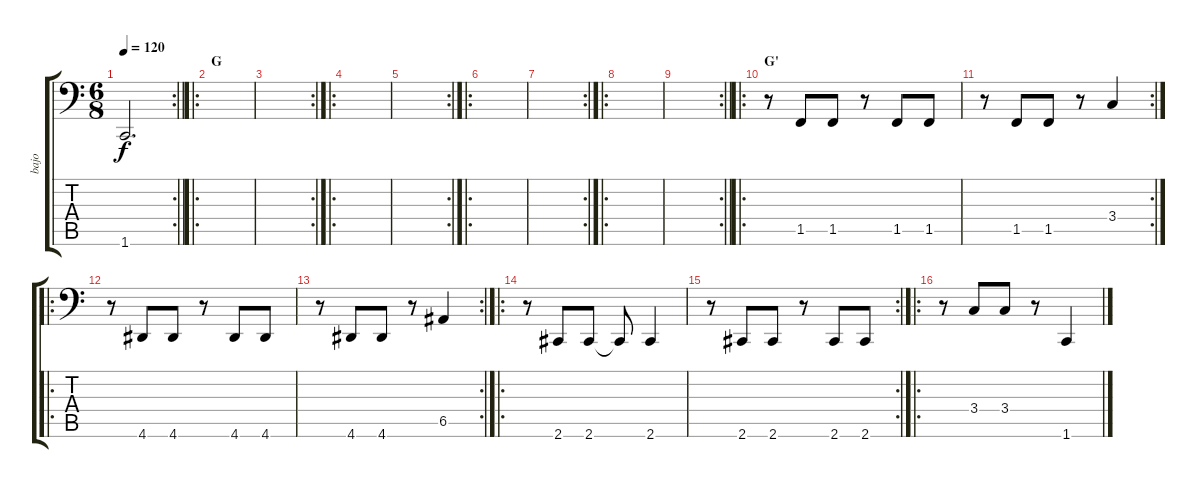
\track ("bajo" "bajo") {instrument electricbassfinger}
\staff {score tabs}
\tuning (C3 G2 D2 A1 E1 B0) {hide}
\rc 2
\ts (6 8)
\tempo 120
\clef f4
\barLineRight lightlight
\ks c
1.6.2{d dy f} |
\ro
\section ("" "G")
|
\rc 2
|
\ro
|
\rc 2
|
\ro
|
\rc 2
|
\ro
|
\rc 2
\barLineRight lightlight
|
\ro
\section ("" "G'")
r.8 1.5.8 1.5.8 r.8 1.5.8 1.5.8 |
\rc 2
r.8 1.5.8 1.5.8 r.8 3.4.4 |
\ro
r.8 4.6.8 4.6.8 r.8 4.6.8 4.6.8 |
\rc 2
r.8 4.6.8 4.6.8 r.8 6.5.4 |
\ro
r.8 2.6.8 2.6.8 2.6{t}.8 2.6.4 |
\rc 2
r.8 2.6.8 2.6.8 r.8 2.6.8 2.6.8 |
\ro
r.8 3.4.8 3.4.8 r.8 1.6.4
